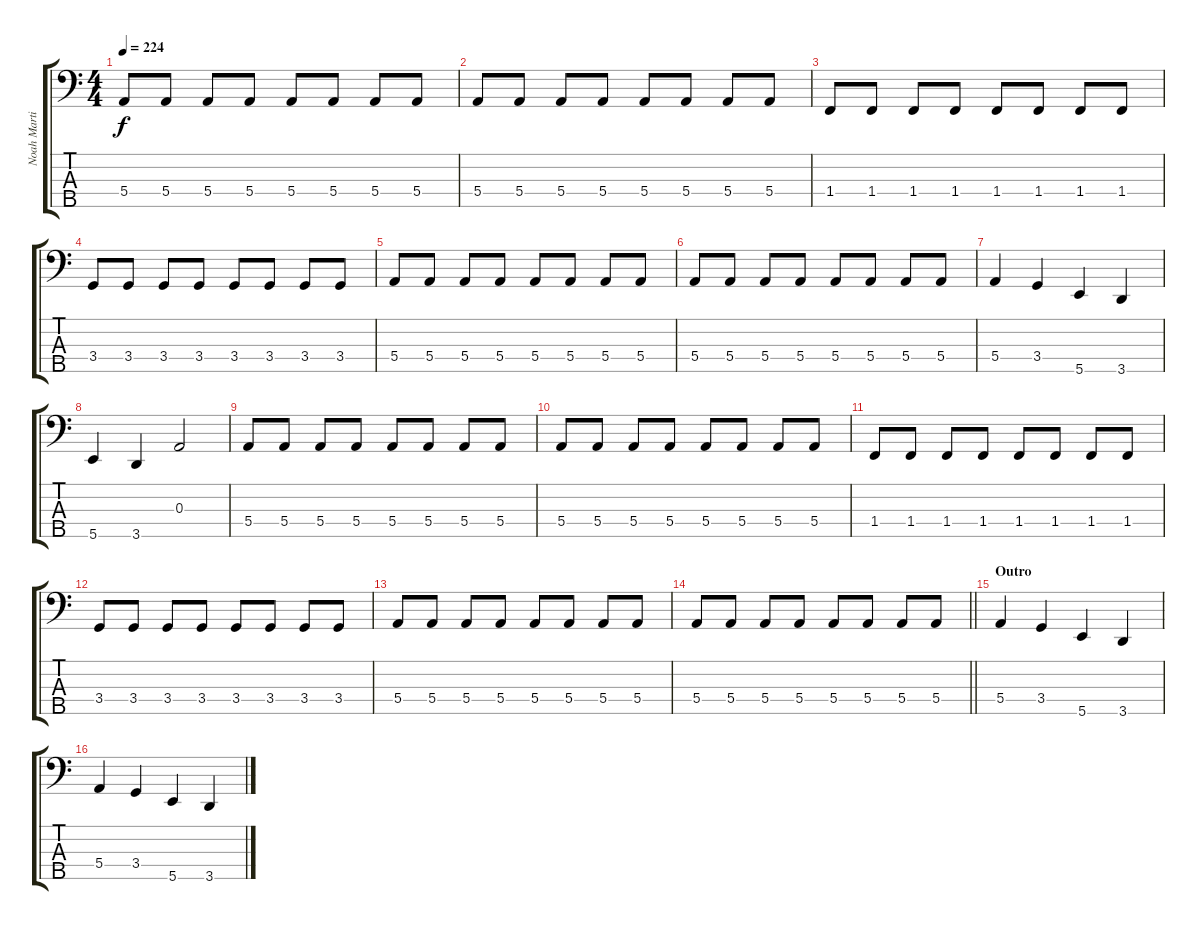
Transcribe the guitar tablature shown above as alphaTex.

\track ("Noah Martin" "Noah Marti") {instrument electricbassfinger}
\staff {score tabs}
\tuning (G2 D2 A1 E1 B0) {hide}
\ts (4 4)
\tempo 224
\clef f4
\ks c
5.4.8{dy f} 5.4.8 5.4.8 5.4.8 5.4.8 5.4.8 5.4.8 5.4.8 |
5.4.8 5.4.8 5.4.8 5.4.8 5.4.8 5.4.8 5.4.8 5.4.8 |
1.4.8 1.4.8 1.4.8 1.4.8 1.4.8 1.4.8 1.4.8 1.4.8 |
3.4.8 3.4.8 3.4.8 3.4.8 3.4.8 3.4.8 3.4.8 3.4.8 |
5.4.8 5.4.8 5.4.8 5.4.8 5.4.8 5.4.8 5.4.8 5.4.8 |
5.4.8 5.4.8 5.4.8 5.4.8 5.4.8 5.4.8 5.4.8 5.4.8 |
5.4.4 3.4.4 5.5.4 3.5.4 |
5.5.4 3.5.4 0.3.2 |
5.4.8 5.4.8 5.4.8 5.4.8 5.4.8 5.4.8 5.4.8 5.4.8 |
5.4.8 5.4.8 5.4.8 5.4.8 5.4.8 5.4.8 5.4.8 5.4.8 |
1.4.8 1.4.8 1.4.8 1.4.8 1.4.8 1.4.8 1.4.8 1.4.8 |
3.4.8 3.4.8 3.4.8 3.4.8 3.4.8 3.4.8 3.4.8 3.4.8 |
5.4.8 5.4.8 5.4.8 5.4.8 5.4.8 5.4.8 5.4.8 5.4.8 |
\barLineRight lightlight
5.4.8 5.4.8 5.4.8 5.4.8 5.4.8 5.4.8 5.4.8 5.4.8 |
\section ("" "Outro")
5.4.4 3.4.4 5.5.4 3.5.4 |
5.4.4 3.4.4 5.5.4 3.5.4
